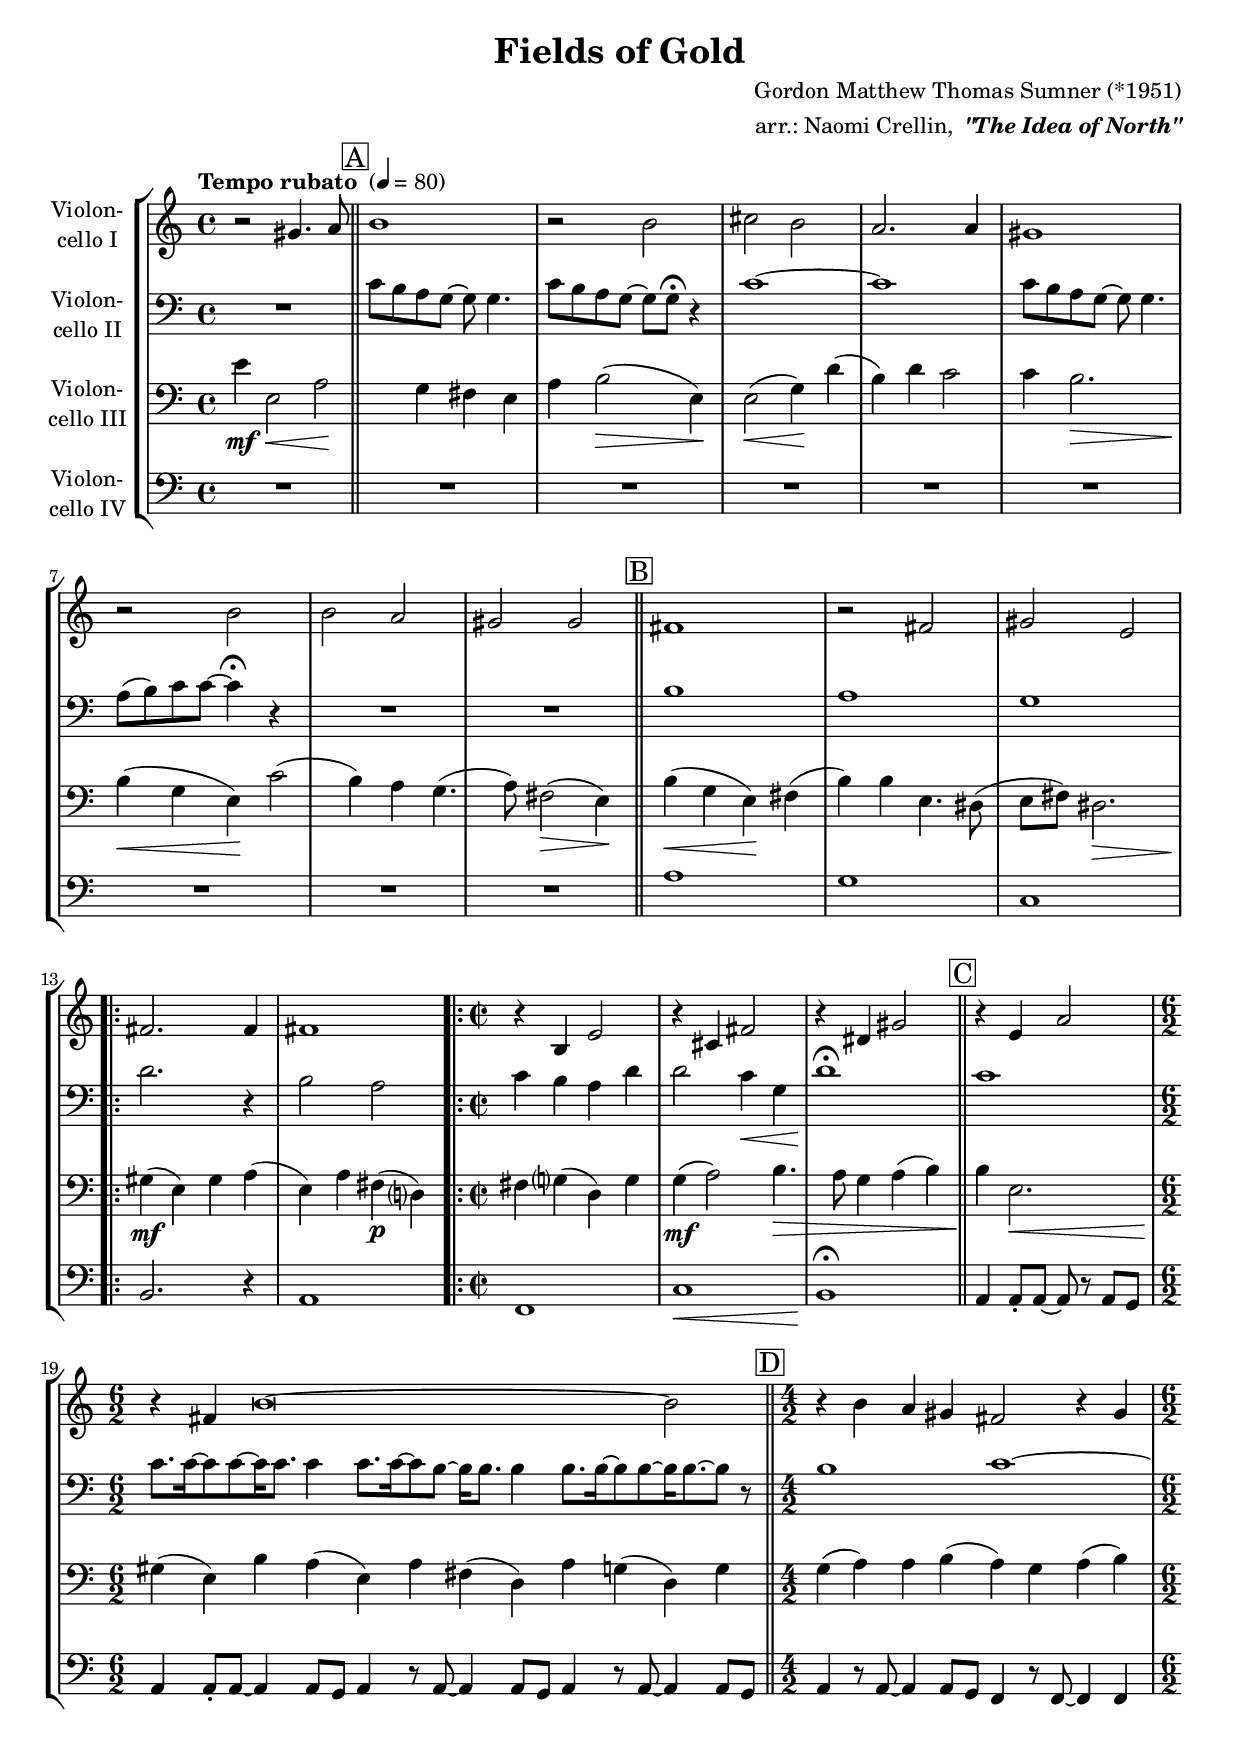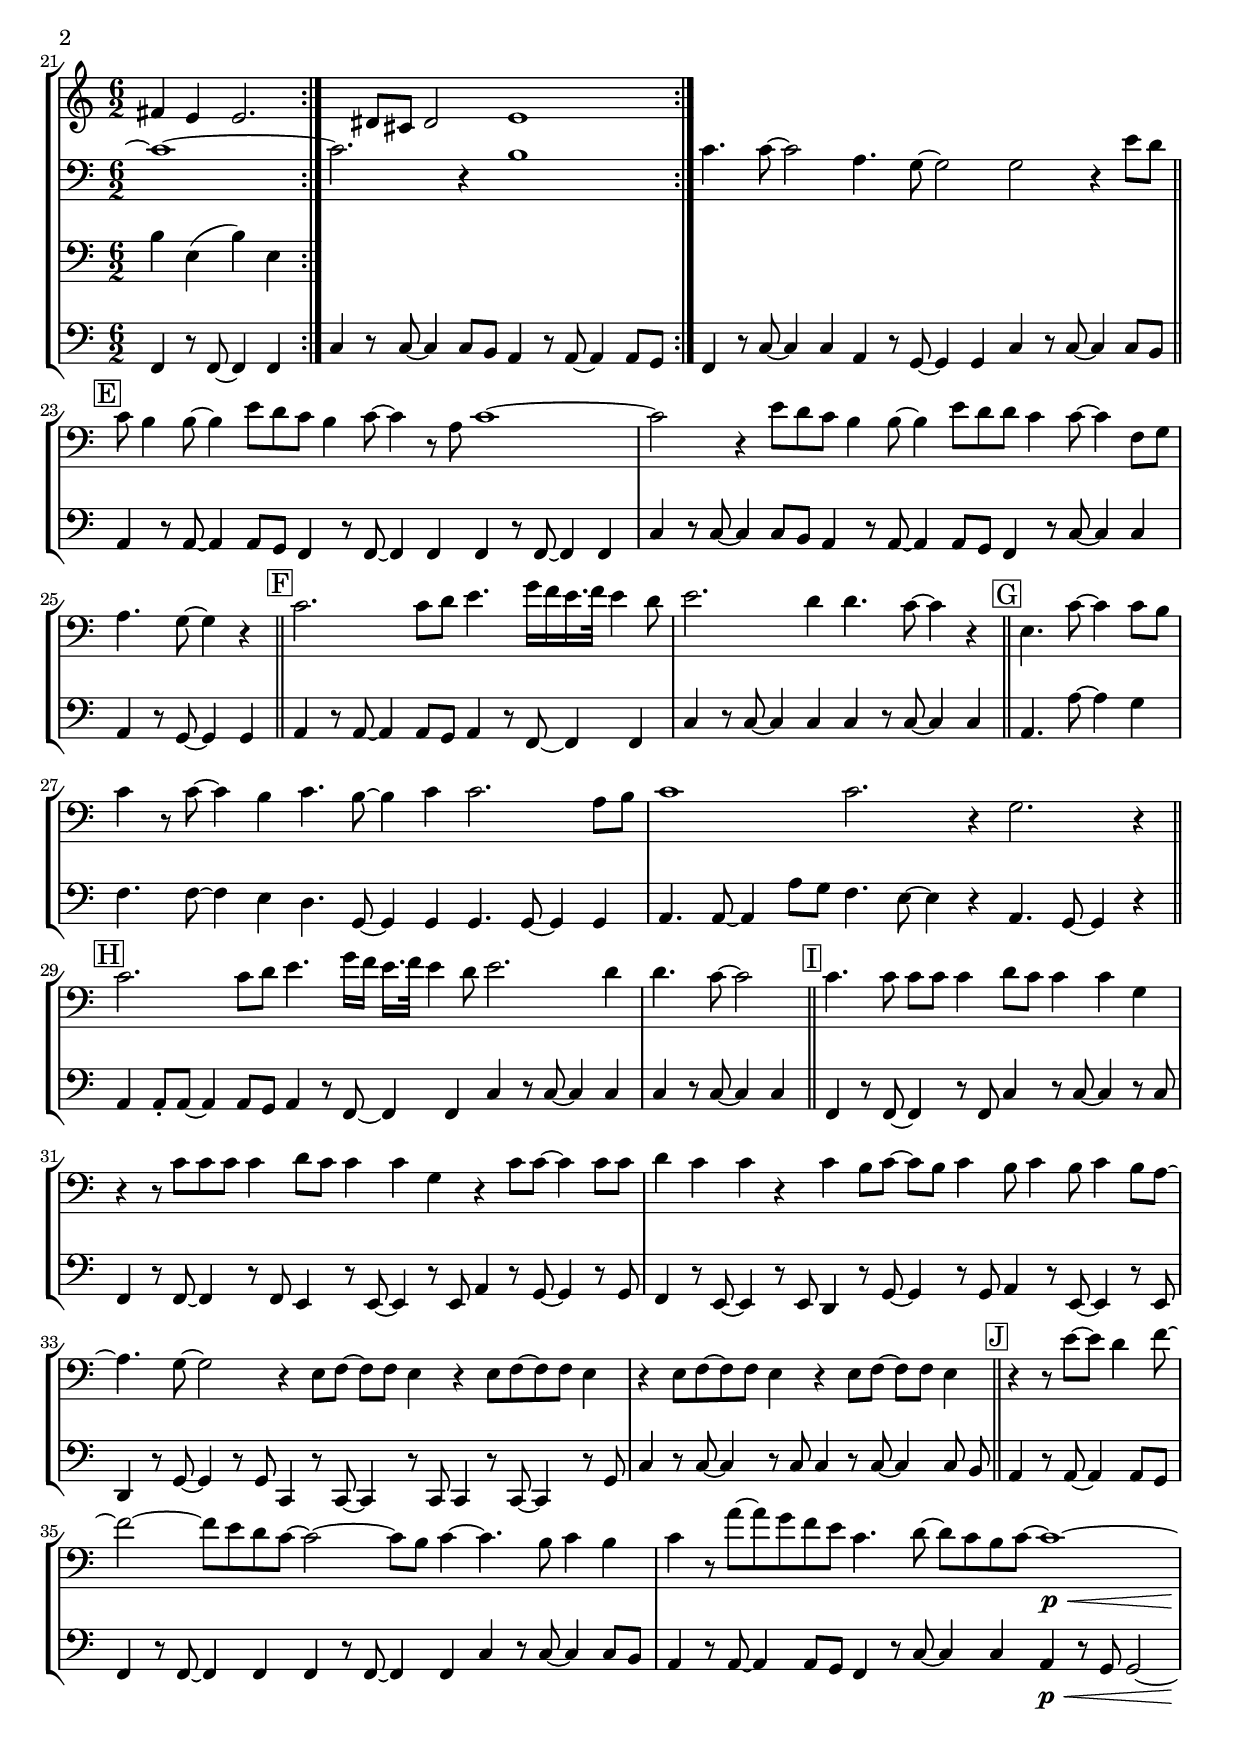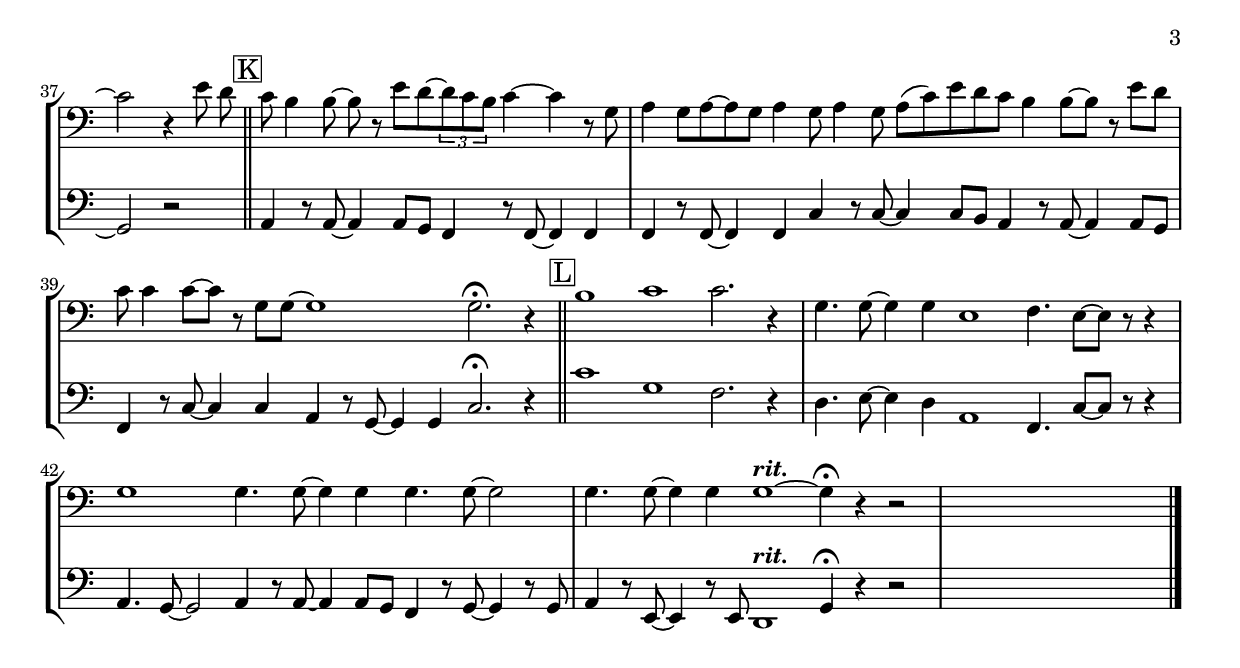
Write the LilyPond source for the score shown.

\version "2.14.2"
\include "deutsch.ly"
  
#(set-global-staff-size 19.25)

\header {
  title     = "Fields of Gold"
  composer  = "Gordon Matthew Thomas Sumner (*1951)"
  arranger  = \markup { "arr.: Naomi Crellin, "
                        \bold \italic "\"The Idea of North\"" }
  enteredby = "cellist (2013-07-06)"
}

voiceconsts = {
  \key es \major
  \clef "bass"
  \time 4/4
% \numericTimeSignature
  \compressFullBarRests
  \tempo "Tempo rubato " 4=80
}

%minstr = "harpsichord"
mihi = "clarinet"
%minstr = "accordion"
milo = "bassoon"

frl = \markup \italic "freely"
rit = \markup \bold \italic "rit."

boxa = { \bar "||" \mark \markup \box "A" }
boxb = { \bar "||" \mark \markup \box "B" }
boxc = { \bar "||" \mark \markup \box "C" }
boxd = { \bar "||" \mark \markup \box "D" }
boxe = { \bar "||" \mark \markup \box "E" }
boxf = { \bar "||" \mark \markup \box "F" }
boxg = { \bar "||" \mark \markup \box "G" }
boxh = { \bar "||" \mark \markup \box "H" }
boxi = { \bar "||" \mark \markup \box "I" }
boxj = { \bar "||" \mark \markup \box "J" }
boxk = { \bar "||" \mark \markup \box "K" }
boxl = { \bar "||" \mark \markup \box "L" }

\include "v1.ily"
vb = \relative c' {
  \voiceconsts

  R1 \boxa
  es8 d c b~ b b4.
  es8 d c b~ b b\fermata r4
  es1~

  es
  es8 d c b~ b b4.
  c8( d) es es~ es4\fermata r4
  R1*2 \boxb

  d1
  c
  b
  f'2. r4
  d2 c
  es4 d c f
  f2 es4\< b
  f'1\!\fermata \boxc

  es
  es8. es16~ es8 es~ es16 es8. es4
  es8. es16~ es8 d~ d16 d8. d4
  d8. d16~ d8 d~ d16 d8.~ d8 r \boxd
  d1
  es~
  es~
  es2. r4
  d1
  es4. es8~ es2
  c4. b8~ b2

  b r4 g'8 f \boxe
  es d4 d8~ d4 g8 f
  es d4 es8~ es4 r8 c
  es1~

  es2 r4 g8 f
  es d4 d8~ d4 g8 f
  f es4 es8~ es4 as,8 b
  c4. b8~ b4 r \boxf

  es2. es8 f
  g4. b16 as g16. as32 g4 f8
  g2. f4
  f4. es8~ es4 r \boxg

  g,4. es'8~ es4 es8 d
  es4 r8 es~ es4 d
  es4. d8~ d4 es
  es2. c8 d
  es1
  es2. r4

  b2. r4 \boxh
  es2. es8 f
  g4. b16 as g16. as32 g4 f8
  g2. f4
  f4. es8~ es2 \boxi

  es4. es8 es es es4
  f8 es es4 es b
  r r8 es es es es4
  f8 es es4 es b

  r es8 es~ es4 es8 es
  f4 es es r
  es d8 es~ es d es4
  d8 es4 d8 es4 d8 c~
  c4. b8~ b2

  r4 g8 as~ as as g4
  r g8 as~ as as g4
  r g8 as~ as as g4
  r g8 as~ as as g4 \boxj

  r r8 g'~ g f4 as8~
  as2~ as8 g f es~
  es2~ es8 d es4~
  es4. d8 es4 d

  es r8 c'~ c b as g
  es4. f8~ f es d es~
  es1~\p\<
  es2\! r4 g8 f \boxk

  es d4 d8~ d r g f~
  \times 2/3 { f es d } es4~ es r8 b
  c4 b8 c~ c b c4
  b8 c4 b8 c( es) g f

  es d4 d8~ d r g f
  es es4 es8~ es r b b~
  b1
  b2.\fermata r4 \boxl

  d1
  es
  es2. r4
  b4. b8~ b4 b
  g1
  as4. g8~ g r r4
  b1

  b4. b8~ b4 b
  b4. b8~ b2
  b4. b8~ b4 b
  b1~^\rit
  b4\fermata r r2
  R1 \bar "|."
}

\include "v3.ily"
vd = \relative c' {
  \voiceconsts

  R1 \boxa
  R1*7
  R1 \boxb
  c1
  b
  es,
  d2. r4
  c1
  as
  es'\<
  d\!\fermata \boxc

  c4 c8-. c~ c r c b
  c4 c8-. c~ c4 c8 b
  c4 r8 c~ c4 c8 b
  c4 r8 c~ c4 c8 b \boxd

  c4 r8 c~ c4 c8 b
  as4 r8 as~ as4 as
  as r8 as~ as4 as
  es' r8 es~ es4 es8 d

  c4 r8 c~ c4 c8 b
  as4 r8 es'~ es4 es
  c r8 b~ b4 b
  es r8 es~ es4 es8 d \boxe

  c4 r8 c~ c4 c8 b
  as4 r8 as~ as4 as
  as r8 as~ as4 as
  es' r8 es~ es4 es8 d
  c4 r8 c~ c4 c8 b

  as4 r8 es'~ es4 es
  c r8 b~ b4 b \boxf
  c r8 c~ c4 c8 b
  c4 r8 as~ as4 as
  es' r8 es~ es4 es

  es r8 es~ es4 es \boxg
  c4. c'8~ c4 b
  as4. as8~ as4 g
  f4. b,8~ b4 b

  b4. b8~ b4 b
  c4. c8~ c4 c'8 b
  as4. g8~ g4 r
  c,4. b8~ b4 r \boxh

  c4 c8-. c~ c4 c8 b
  c4 r8 as~ as4 as
  es' r8 es~ es4 es
  es r8 es~ es4 es \boxi

  as, r8 as~ as4 r8 as
  es'4 r8 es~ es4 r8 es
  as,4 r8 as~ as4 r8 as
  g4 r8 g~ g4 r8 g

  c4 r8 b~ b4 r8 b
  as4 r8 g~ g4 r8 g
  f4 r8 b~ b4 r8 b
  c4 r8 g~ g4 r8 g

  f4 r8 b~ b4 r8 b
  es,4 r8 es~ es4 r8 es
  es4 r8 es~ es4 r8 b'
  es4 r8 es~ es4 r8 es

  es4 r8 es~ es4 es8 d \boxj
  c4 r8 c~ c4 c8 b
  as4 r8 as~ as4 as
  as r8 as~ as4 as

  es' r8 es~ es4 es8 d
  c4 r8 c~ c4 c8 b
  as4 r8 es'~ es4 es
  c\p\< r8 b b2~
  b\! r \boxk

  c4 r8 c~ c4 c8 b
  as4 r8 as~ as4 as
  as r8 as~ as4 as
  es' r8 es~ es4 es8 d

  c4 r8 c~ c4 c8 b
  as4 r8 es'~ es4 es
  c r8 b~ b4 b
  es2.\fermata r4 \boxl

  es'1
  b
  as2. r4
  f4. g8~ g4 f
  c1
  as4. es'8~ es r r4
  c4. b8~ b2

  c4 r8 c~ c4 c8 b
  as4 r8 b~ b4 r8 b
  c4 r8 g~ g4 r8 g
  f1^\rit
  b4\fermata r r2
  R1 \bar "|."
}


music = \new StaffGroup <<
      \new Staff {
	\set Staff.midiInstrument = \mihi
	\set Staff.instrumentName = \markup \center-column { "Violon-" "cello I" }
	\transpose es c { \va }
      }

      \new Staff {
	\set Staff.midiInstrument = \mihi
	\set Staff.instrumentName = \markup \center-column { "Violon-" "cello II" }
	\transpose es c { \vb }
      }

      \new Staff {
	\set Staff.midiInstrument = \milo
	\set Staff.instrumentName = \markup \center-column { "Violon-" "cello III" }
	\transpose es c { \vc }
      }

      \new Staff {
	\set Staff.midiInstrument = \milo
	\set Staff.instrumentName = \markup \center-column { "Violon-" "cello IV" }
	\transpose es c { \vd }
      }
>>

\book {
  \score {
    \music
    \layout {}
  }

  \score {
    \unfoldRepeats \music

    \midi {
      \context {
        \Score
      }
    }
  }
}
